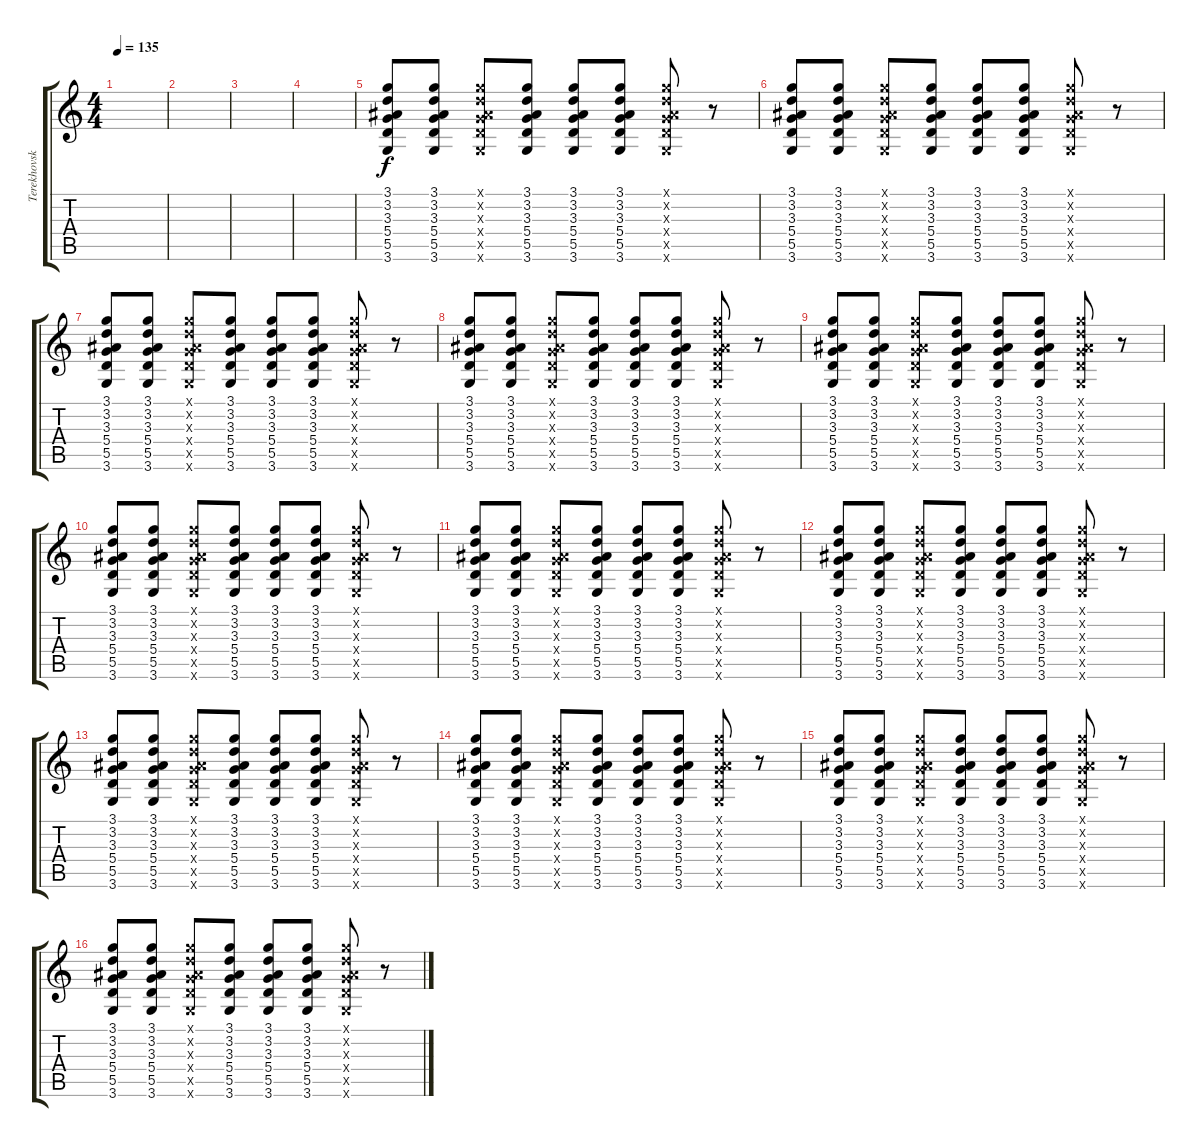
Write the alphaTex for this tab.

\track ("Terekhovskyi (first rhythm)" "Terekhovsk") {instrument acousticguitarsteel}
\staff {score tabs}
\tuning (E4 B3 G3 D3 A2 E2) {hide}
\ts (4 4)
\tempo 135
\clef g2
\ks c
|
|
|
|
(3.1 3.2 3.3 5.4 5.5 3.6).8 (3.1 3.2 3.3 5.4 5.5 3.6).8 (3.1{x} 3.2{x} 3.3{x} 5.4{x} 5.5{x} 3.6{x}).8 (3.1 3.2 3.3 5.4 5.5 3.6).8 (3.1 3.2 3.3 5.4 5.5 3.6).8 (3.1 3.2 3.3 5.4 5.5 3.6).8 (3.1{x} 3.2{x} 3.3{x} 5.4{x} 5.5{x} 3.6{x}).8 r.8 |
(3.1 3.2 3.3 5.4 5.5 3.6).8 (3.1 3.2 3.3 5.4 5.5 3.6).8 (3.1{x} 3.2{x} 3.3{x} 5.4{x} 5.5{x} 3.6{x}).8 (3.1 3.2 3.3 5.4 5.5 3.6).8 (3.1 3.2 3.3 5.4 5.5 3.6).8 (3.1 3.2 3.3 5.4 5.5 3.6).8 (3.1{x} 3.2{x} 3.3{x} 5.4{x} 5.5{x} 3.6{x}).8 r.8 |
(3.1 3.2 3.3 5.4 5.5 3.6).8 (3.1 3.2 3.3 5.4 5.5 3.6).8 (3.1{x} 3.2{x} 3.3{x} 5.4{x} 5.5{x} 3.6{x}).8 (3.1 3.2 3.3 5.4 5.5 3.6).8 (3.1 3.2 3.3 5.4 5.5 3.6).8 (3.1 3.2 3.3 5.4 5.5 3.6).8 (3.1{x} 3.2{x} 3.3{x} 5.4{x} 5.5{x} 3.6{x}).8 r.8 |
(3.1 3.2 3.3 5.4 5.5 3.6).8 (3.1 3.2 3.3 5.4 5.5 3.6).8 (3.1{x} 3.2{x} 3.3{x} 5.4{x} 5.5{x} 3.6{x}).8 (3.1 3.2 3.3 5.4 5.5 3.6).8 (3.1 3.2 3.3 5.4 5.5 3.6).8 (3.1 3.2 3.3 5.4 5.5 3.6).8 (3.1{x} 3.2{x} 3.3{x} 5.4{x} 5.5{x} 3.6{x}).8 r.8 |
(3.1 3.2 3.3 5.4 5.5 3.6).8 (3.1 3.2 3.3 5.4 5.5 3.6).8 (3.1{x} 3.2{x} 3.3{x} 5.4{x} 5.5{x} 3.6{x}).8 (3.1 3.2 3.3 5.4 5.5 3.6).8 (3.1 3.2 3.3 5.4 5.5 3.6).8 (3.1 3.2 3.3 5.4 5.5 3.6).8 (3.1{x} 3.2{x} 3.3{x} 5.4{x} 5.5{x} 3.6{x}).8 r.8 |
(3.1 3.2 3.3 5.4 5.5 3.6).8 (3.1 3.2 3.3 5.4 5.5 3.6).8 (3.1{x} 3.2{x} 3.3{x} 5.4{x} 5.5{x} 3.6{x}).8 (3.1 3.2 3.3 5.4 5.5 3.6).8 (3.1 3.2 3.3 5.4 5.5 3.6).8 (3.1 3.2 3.3 5.4 5.5 3.6).8 (3.1{x} 3.2{x} 3.3{x} 5.4{x} 5.5{x} 3.6{x}).8 r.8 |
(3.1 3.2 3.3 5.4 5.5 3.6).8 (3.1 3.2 3.3 5.4 5.5 3.6).8 (3.1{x} 3.2{x} 3.3{x} 5.4{x} 5.5{x} 3.6{x}).8 (3.1 3.2 3.3 5.4 5.5 3.6).8 (3.1 3.2 3.3 5.4 5.5 3.6).8 (3.1 3.2 3.3 5.4 5.5 3.6).8 (3.1{x} 3.2{x} 3.3{x} 5.4{x} 5.5{x} 3.6{x}).8 r.8 |
(3.1 3.2 3.3 5.4 5.5 3.6).8 (3.1 3.2 3.3 5.4 5.5 3.6).8 (3.1{x} 3.2{x} 3.3{x} 5.4{x} 5.5{x} 3.6{x}).8 (3.1 3.2 3.3 5.4 5.5 3.6).8 (3.1 3.2 3.3 5.4 5.5 3.6).8 (3.1 3.2 3.3 5.4 5.5 3.6).8 (3.1{x} 3.2{x} 3.3{x} 5.4{x} 5.5{x} 3.6{x}).8 r.8 |
(3.1 3.2 3.3 5.4 5.5 3.6).8 (3.1 3.2 3.3 5.4 5.5 3.6).8 (3.1{x} 3.2{x} 3.3{x} 5.4{x} 5.5{x} 3.6{x}).8 (3.1 3.2 3.3 5.4 5.5 3.6).8 (3.1 3.2 3.3 5.4 5.5 3.6).8 (3.1 3.2 3.3 5.4 5.5 3.6).8 (3.1{x} 3.2{x} 3.3{x} 5.4{x} 5.5{x} 3.6{x}).8 r.8 |
(3.1 3.2 3.3 5.4 5.5 3.6).8 (3.1 3.2 3.3 5.4 5.5 3.6).8 (3.1{x} 3.2{x} 3.3{x} 5.4{x} 5.5{x} 3.6{x}).8 (3.1 3.2 3.3 5.4 5.5 3.6).8 (3.1 3.2 3.3 5.4 5.5 3.6).8 (3.1 3.2 3.3 5.4 5.5 3.6).8 (3.1{x} 3.2{x} 3.3{x} 5.4{x} 5.5{x} 3.6{x}).8 r.8 |
(3.1 3.2 3.3 5.4 5.5 3.6).8 (3.1 3.2 3.3 5.4 5.5 3.6).8 (3.1{x} 3.2{x} 3.3{x} 5.4{x} 5.5{x} 3.6{x}).8 (3.1 3.2 3.3 5.4 5.5 3.6).8 (3.1 3.2 3.3 5.4 5.5 3.6).8 (3.1 3.2 3.3 5.4 5.5 3.6).8 (3.1{x} 3.2{x} 3.3{x} 5.4{x} 5.5{x} 3.6{x}).8 r.8 |
(3.1 3.2 3.3 5.4 5.5 3.6).8 (3.1 3.2 3.3 5.4 5.5 3.6).8 (3.1{x} 3.2{x} 3.3{x} 5.4{x} 5.5{x} 3.6{x}).8 (3.1 3.2 3.3 5.4 5.5 3.6).8 (3.1 3.2 3.3 5.4 5.5 3.6).8 (3.1 3.2 3.3 5.4 5.5 3.6).8 (3.1{x} 3.2{x} 3.3{x} 5.4{x} 5.5{x} 3.6{x}).8 r.8
